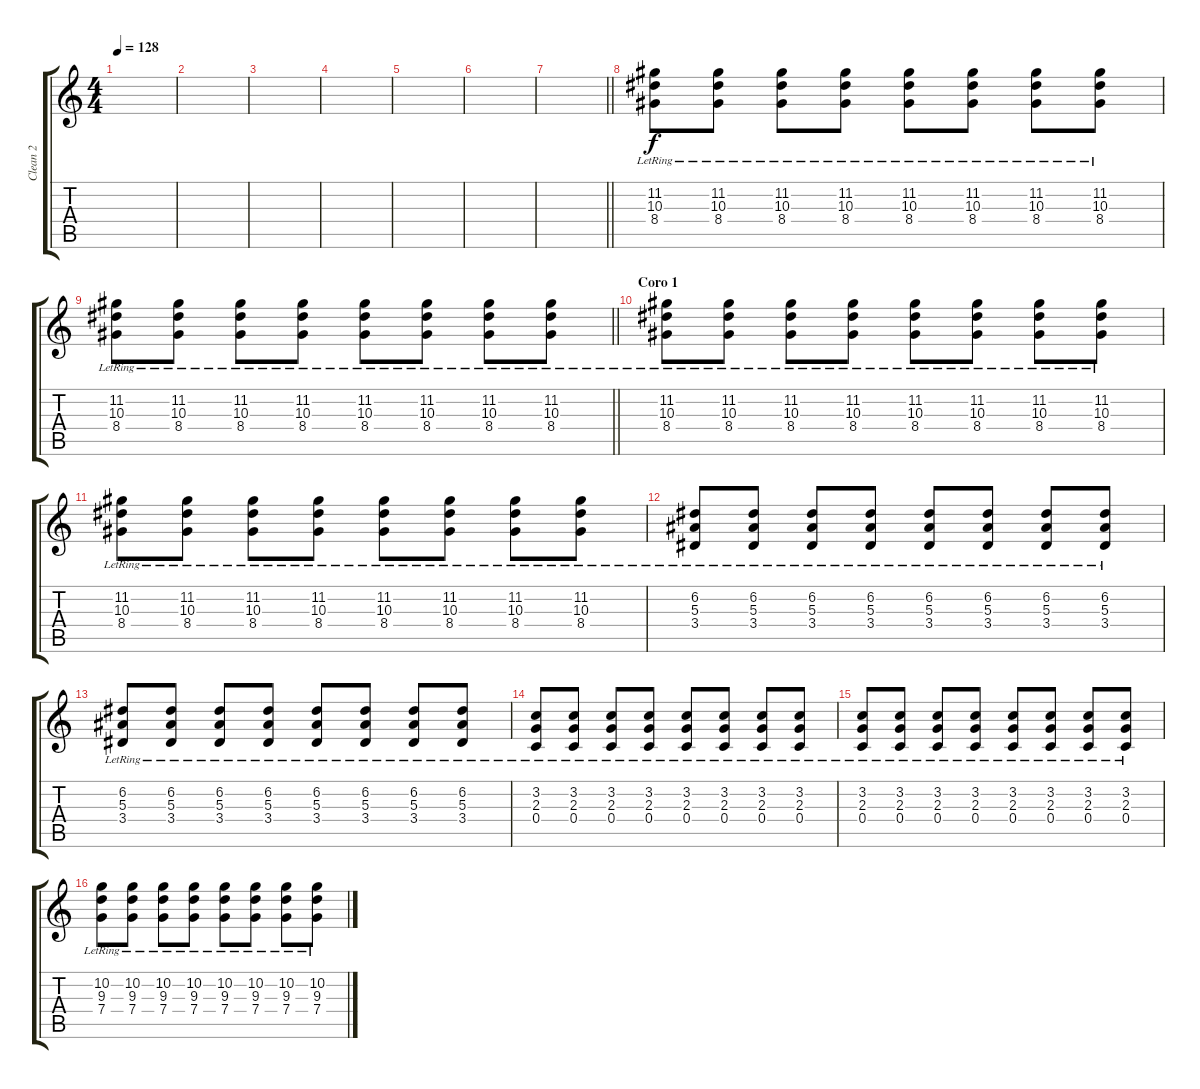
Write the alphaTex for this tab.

\track ("Clean 2" "Clean 2") {instrument acousticguitarsteel}
\staff {score tabs}
\tuning (D4 A3 F3 C3 G2 C2) {hide}
\ts (4 4)
\tempo 128
\clef g2
\ks c
|
|
|
|
|
|
\barLineRight lightlight
|
\section ("" "")
(11.2{lr} 10.3{lr} 8.4{lr}).8 (11.2{lr} 10.3{lr} 8.4{lr}).8 (11.2{lr} 10.3{lr} 8.4{lr}).8 (11.2{lr} 10.3{lr} 8.4{lr}).8 (11.2{lr} 10.3{lr} 8.4{lr}).8 (11.2{lr} 10.3{lr} 8.4{lr}).8 (11.2{lr} 10.3{lr} 8.4{lr}).8 (11.2{lr} 10.3{lr} 8.4{lr}).8 |
\barLineRight lightlight
(11.2{lr} 10.3{lr} 8.4{lr}).8 (11.2{lr} 10.3{lr} 8.4{lr}).8 (11.2{lr} 10.3{lr} 8.4{lr}).8 (11.2{lr} 10.3{lr} 8.4{lr}).8 (11.2{lr} 10.3{lr} 8.4{lr}).8 (11.2{lr} 10.3{lr} 8.4{lr}).8 (11.2{lr} 10.3{lr} 8.4{lr}).8 (11.2{lr} 10.3{lr} 8.4{lr}).8 |
\section ("" "Coro 1")
(11.2{lr} 10.3{lr} 8.4{lr}).8 (11.2{lr} 10.3{lr} 8.4{lr}).8 (11.2{lr} 10.3{lr} 8.4{lr}).8 (11.2{lr} 10.3{lr} 8.4{lr}).8 (11.2{lr} 10.3{lr} 8.4{lr}).8 (11.2{lr} 10.3{lr} 8.4{lr}).8 (11.2{lr} 10.3{lr} 8.4{lr}).8 (11.2{lr} 10.3{lr} 8.4{lr}).8 |
(11.2{lr} 10.3{lr} 8.4{lr}).8 (11.2{lr} 10.3{lr} 8.4{lr}).8 (11.2{lr} 10.3{lr} 8.4{lr}).8 (11.2{lr} 10.3{lr} 8.4{lr}).8 (11.2{lr} 10.3{lr} 8.4{lr}).8 (11.2{lr} 10.3{lr} 8.4{lr}).8 (11.2{lr} 10.3{lr} 8.4{lr}).8 (11.2{lr} 10.3{lr} 8.4{lr}).8 |
(6.2{lr} 5.3{lr} 3.4{lr}).8 (6.2{lr} 5.3{lr} 3.4{lr}).8 (6.2{lr} 5.3{lr} 3.4{lr}).8 (6.2{lr} 5.3{lr} 3.4{lr}).8 (6.2{lr} 5.3{lr} 3.4{lr}).8 (6.2{lr} 5.3{lr} 3.4{lr}).8 (6.2{lr} 5.3{lr} 3.4{lr}).8 (6.2{lr} 5.3{lr} 3.4{lr}).8 |
(6.2{lr} 5.3{lr} 3.4{lr}).8 (6.2{lr} 5.3{lr} 3.4{lr}).8 (6.2{lr} 5.3{lr} 3.4{lr}).8 (6.2{lr} 5.3{lr} 3.4{lr}).8 (6.2{lr} 5.3{lr} 3.4{lr}).8 (6.2{lr} 5.3{lr} 3.4{lr}).8 (6.2{lr} 5.3{lr} 3.4{lr}).8 (6.2{lr} 5.3{lr} 3.4{lr}).8 |
(3.2{lr} 2.3{lr} 0.4{lr}).8 (3.2{lr} 2.3{lr} 0.4{lr}).8 (3.2{lr} 2.3{lr} 0.4{lr}).8 (3.2{lr} 2.3{lr} 0.4{lr}).8 (3.2{lr} 2.3{lr} 0.4{lr}).8 (3.2{lr} 2.3{lr} 0.4{lr}).8 (3.2{lr} 2.3{lr} 0.4{lr}).8 (3.2{lr} 2.3{lr} 0.4{lr}).8 |
(3.2{lr} 2.3{lr} 0.4{lr}).8 (3.2{lr} 2.3{lr} 0.4{lr}).8 (3.2{lr} 2.3{lr} 0.4{lr}).8 (3.2{lr} 2.3{lr} 0.4{lr}).8 (3.2{lr} 2.3{lr} 0.4{lr}).8 (3.2{lr} 2.3{lr} 0.4{lr}).8 (3.2{lr} 2.3{lr} 0.4{lr}).8 (3.2{lr} 2.3{lr} 0.4{lr}).8 |
(10.2{lr} 9.3{lr} 7.4{lr}).8 (10.2{lr} 9.3{lr} 7.4{lr}).8 (10.2{lr} 9.3{lr} 7.4{lr}).8 (10.2{lr} 9.3{lr} 7.4{lr}).8 (10.2{lr} 9.3{lr} 7.4{lr}).8 (10.2{lr} 9.3{lr} 7.4{lr}).8 (10.2{lr} 9.3{lr} 7.4{lr}).8 (10.2{lr} 9.3{lr} 7.4{lr}).8
